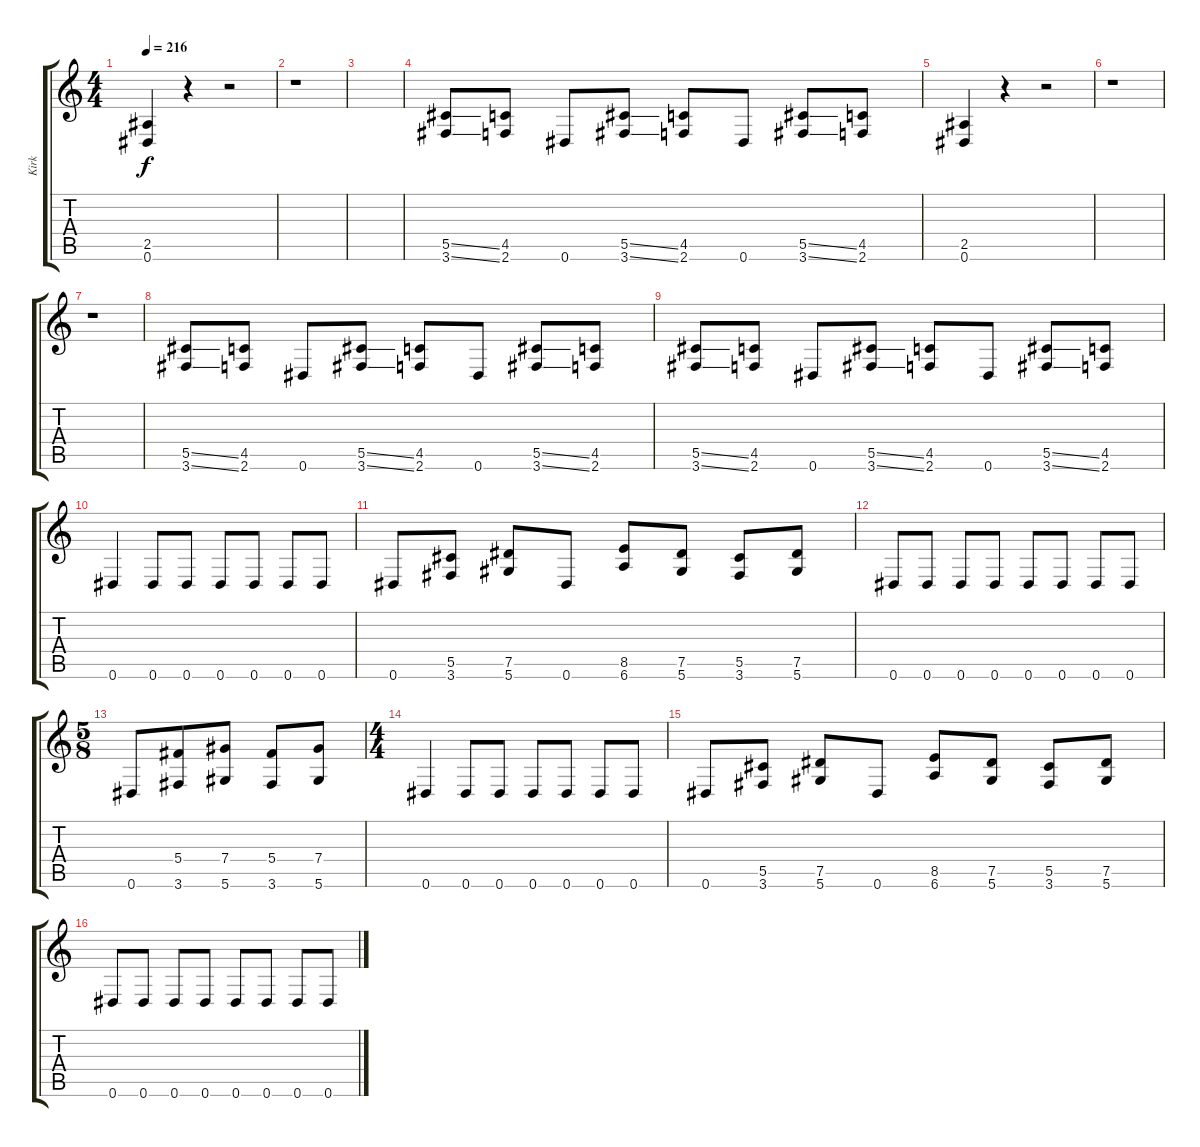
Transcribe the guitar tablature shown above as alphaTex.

\track ("Kirk" "Kirk") {instrument distortionguitar}
\staff {score tabs}
\tuning (Eb4 Bb3 Gb3 Db3 Ab2 Eb2) {hide}
\ts (4 4)
\tempo 216
\clef g2
\ks c
(2.5 0.6).4{dy f} r.4 r.2 |
r.1 |
|
(5.5{ss} 3.6{ss}).8 (4.5 2.6).8 0.6.8 (5.5{ss} 3.6{ss}).8 (4.5 2.6).8 0.6.8 (5.5{ss} 3.6{ss}).8 (4.5 2.6).8 |
(2.5 0.6).4 r.4 r.2 |
r.1 |
r.1 |
(5.5{ss} 3.6{ss}).8 (4.5 2.6).8 0.6.8 (5.5{ss} 3.6{ss}).8 (4.5 2.6).8 0.6.8 (5.5{ss} 3.6{ss}).8 (4.5 2.6).8 |
(5.5{ss} 3.6{ss}).8 (4.5 2.6).8 0.6.8 (5.5{ss} 3.6{ss}).8 (4.5 2.6).8 0.6.8 (5.5{ss} 3.6{ss}).8 (4.5 2.6).8 |
0.6.4 0.6.8 0.6.8 0.6.8 0.6.8 0.6.8 0.6.8 |
0.6.8 (5.5 3.6).8 (7.5 5.6).8 0.6.8 (8.5 6.6).8 (7.5 5.6).8 (5.5 3.6).8 (7.5 5.6).8 |
0.6.8 0.6.8 0.6.8 0.6.8 0.6.8 0.6.8 0.6.8 0.6.8 |
\ts (5 8)
0.6.8 (5.4 3.6).8 (7.4 5.6).8 (5.4 3.6).8 (7.4 5.6).8 |
\ts (4 4)
0.6.4 0.6.8 0.6.8 0.6.8 0.6.8 0.6.8 0.6.8 |
0.6.8 (5.5 3.6).8 (7.5 5.6).8 0.6.8 (8.5 6.6).8 (7.5 5.6).8 (5.5 3.6).8 (7.5 5.6).8 |
0.6.8 0.6.8 0.6.8 0.6.8 0.6.8 0.6.8 0.6.8 0.6.8
